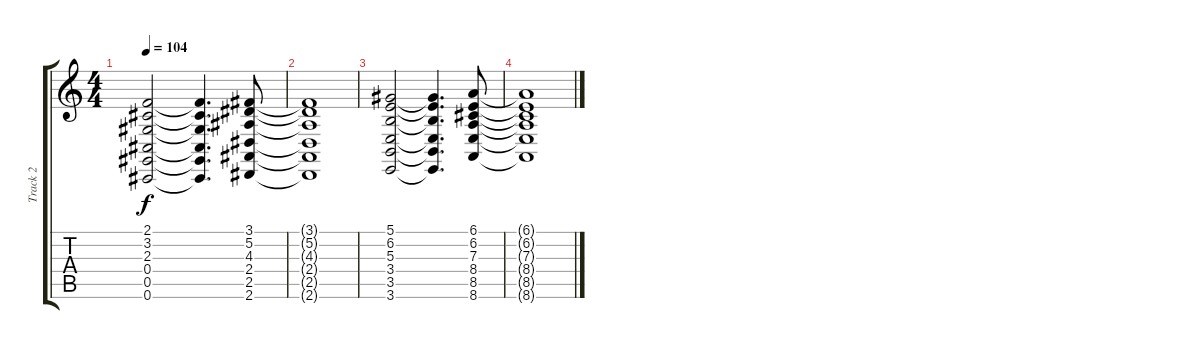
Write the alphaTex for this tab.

\track ("Track 2" "Track 2") {instrument fx7echoes}
\staff {score tabs}
\tuning (Eb4 Bb3 Gb3 Db3 Ab2 Db2) {hide}
\ts (4 4)
\tempo 104
\clef g2
\ks c
(2.1 3.2 2.3 0.4 0.5 0.6).2{dy f} (2.1{t} 3.2{t} 2.3{t} 0.4{t} 0.5{t} 0.6{t}).4{d} (3.1 5.2 4.3 2.4 2.5 2.6).8 |
(3.1{t} 5.2{t} 4.3{t} 2.4{t} 2.5{t} 2.6{t}).1 |
(5.1 6.2 5.3 3.4 3.5 3.6).2 (5.1{t} 6.2{t} 5.3{t} 3.4{t} 3.5{t} 3.6{t}).4{d} (6.1 6.2 7.3 8.4 8.5 8.6).8 |
(6.1{t} 6.2{t} 7.3{t} 8.4{t} 8.5{t} 8.6{t}).1
